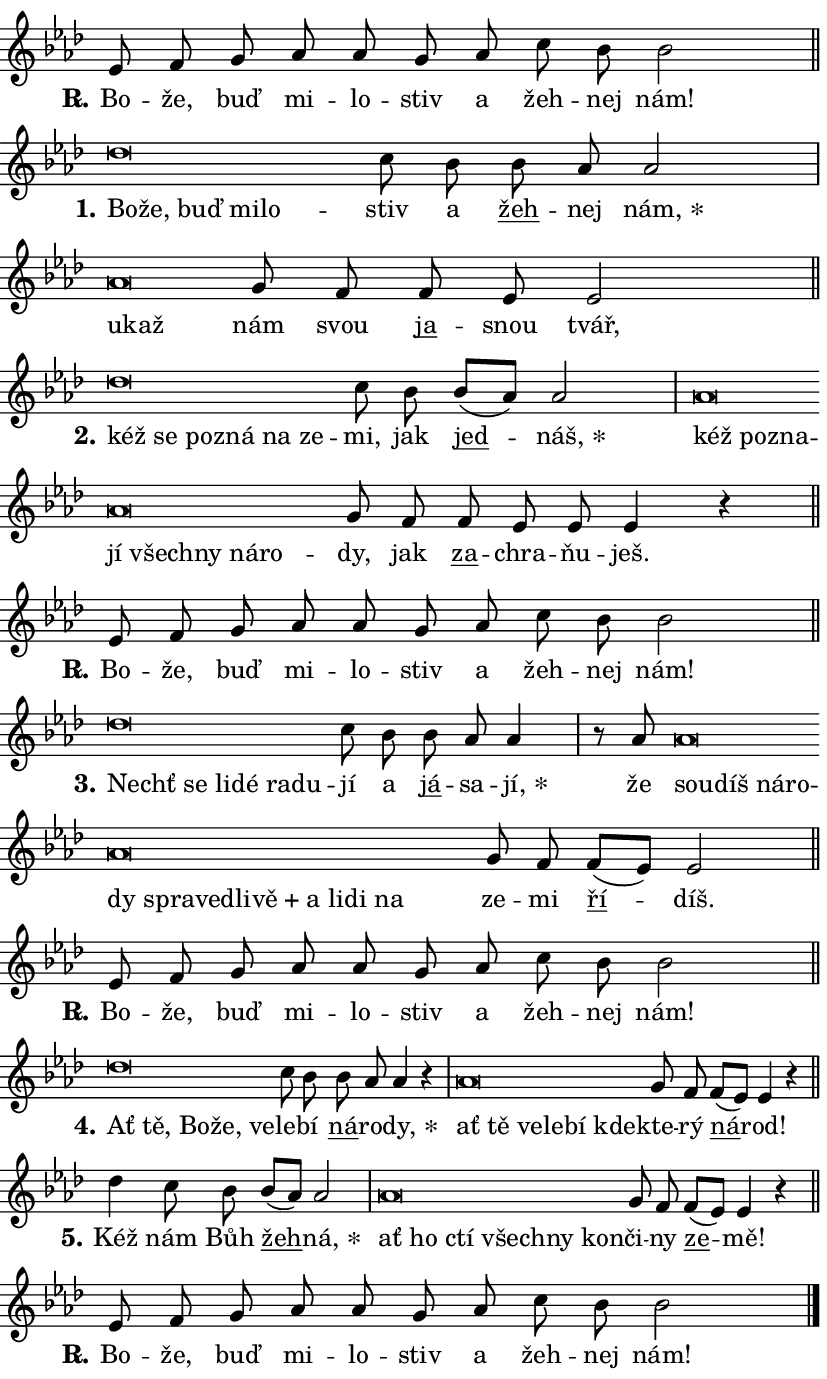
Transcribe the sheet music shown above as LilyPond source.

\version "2.24.0"
\header { tagline = "" }
\paper {
  indent = 0\cm
  top-margin = 0\cm
  right-margin = 0.13\cm % to fit lyric hyphens
  bottom-margin = 0\cm
  left-margin = 0\cm
  paper-width = 14\cm
  page-breaking = #ly:one-page-breaking
  system-system-spacing.basic-distance = #11
  score-system-spacing.basic-distance = #11
  ragged-last = ##f
}


%% Author: Thomas Morley
%% https://lists.gnu.org/archive/html/lilypond-user/2020-05/msg00002.html
#(define (line-position grob)
"Returns position of @var[grob} in current system:
   @code{'start}, if at first time-step
   @code{'end}, if at last time-step
   @code{'middle} otherwise
"
  (let* ((col (ly:item-get-column grob))
         (ln (ly:grob-object col 'left-neighbor))
         (rn (ly:grob-object col 'right-neighbor))
         (col-to-check-left (if (ly:grob? ln) ln col))
         (col-to-check-right (if (ly:grob? rn) rn col))
         (break-dir-left
           (and
             (ly:grob-property col-to-check-left 'non-musical #f)
             (ly:item-break-dir col-to-check-left)))
         (break-dir-right
           (and
             (ly:grob-property col-to-check-right 'non-musical #f)
             (ly:item-break-dir col-to-check-right))))
        (cond ((eqv? 1 break-dir-left) 'start)
              ((eqv? -1 break-dir-right) 'end)
              (else 'middle))))

#(define (tranparent-at-line-position vctor)
  (lambda (grob)
  "Relying on @code{line-position} select the relevant enry from @var{vctor}.
Used to determine transparency,"
    (case (line-position grob)
      ((end) (not (vector-ref vctor 0)))
      ((middle) (not (vector-ref vctor 1)))
      ((start) (not (vector-ref vctor 2))))))

noteHeadBreakVisibility =
#(define-music-function (break-visibility)(vector?)
"Makes @code{NoteHead}s transparent relying on @var{break-visibility}"
#{
  \override NoteHead.transparent =
    #(tranparent-at-line-position break-visibility)
#})

#(define delete-ledgers-for-transparent-note-heads
  (lambda (grob)
    "Reads whether a @code{NoteHead} is transparent.
If so this @code{NoteHead} is removed from @code{'note-heads} from
@var{grob}, which is supposed to be @code{LedgerLineSpanner}.
As a result ledgers are not printed for this @code{NoteHead}"
    (let* ((nhds-array (ly:grob-object grob 'note-heads))
           (nhds-list
             (if (ly:grob-array? nhds-array)
                 (ly:grob-array->list nhds-array)
                 '()))
           ;; Relies on the transparent-property being done before
           ;; Staff.LedgerLineSpanner.after-line-breaking is executed.
           ;; This is fragile ...
           (to-keep
             (remove
               (lambda (nhd)
                 (ly:grob-property nhd 'transparent #f))
               nhds-list)))
      ;; TODO find a better method to iterate over grob-arrays, similiar
      ;; to filter/remove etc for lists
      ;; For now rebuilt from scratch
      (set! (ly:grob-object grob 'note-heads)  '())
      (for-each
        (lambda (nhd)
          (ly:pointer-group-interface::add-grob grob 'note-heads nhd))
        to-keep))))

squashNotes = {
  \override NoteHead.X-extent = #'(-0.2 . 0.2)
  \override NoteHead.Y-extent = #'(-0.75 . 0)
  \override NoteHead.stencil =
    #(lambda (grob)
       (let ((pos (ly:grob-property grob 'staff-position)))
         (begin
           (if (< pos -7) (display "ERROR: Lower brevis then expected\n") (display ""))
           (if (<= pos -6) ly:text-interface::print ly:note-head::print))))
}
unSquashNotes = {
  \revert NoteHead.X-extent
  \revert NoteHead.Y-extent
  \revert NoteHead.stencil
}

hideNotes = \noteHeadBreakVisibility #begin-of-line-visible
unHideNotes = \noteHeadBreakVisibility #all-visible

% work-around for resetting accidentals
% https://lilypond.org/doc/v2.23/Documentation/notation/displaying-rhythms#unmetered-music
cadenzaMeasure = {
  \cadenzaOff
  \partial 1024 s1024
  \cadenzaOn
}

#(define-markup-command (accent layout props text) (markup?)
  "Underline accented syllable"
  (interpret-markup layout props
    #{\markup \override #'(offset . 4.3) \underline { #text }#}))

responsum = \markup \concat {
  "R" \hspace #-1.05 \path #0.1 #'((moveto 0 0.07) (lineto 0.9 0.8)) \hspace #0.05 "."
}

spaceSize = #0.6828661417322834 % exact space size for TeX Gyre Schola

\layout {
  \context {
    \Staff
    \remove "Time_signature_engraver"
    \override LedgerLineSpanner.after-line-breaking = #delete-ledgers-for-transparent-note-heads
  }
  \context {
    \Lyrics {
      \override LyricSpace.minimum-distance = \spaceSize
      \override LyricText.font-name = #"TeX Gyre Schola"
      \override LyricText.font-size = 1
      \override StanzaNumber.font-name = #"TeX Gyre Schola Bold"
      \override StanzaNumber.font-size = 1
    }
  }
  \context {
    \Score 
    \override NoteHead.text =
      #(lambda (grob) 
        (let ((pos (ly:grob-property grob 'staff-position)))
          #{\markup {
            \combine
              \halign #-0.55 \raise #(if (= pos -6) 0 0.5) \override #'(thickness . 2) \draw-line #'(3.2 . 0)
              \musicglyph "noteheads.sM1"
          }#}))
  }
}

% magnetic-lyrics.ily
%
%   written by
%     Jean Abou Samra <jean@abou-samra.fr>
%     Werner Lemberg <wl@gnu.org>
%
%   adapted by
%     Jiri Hon <jiri.hon@gmail.com>
%
% Version 2022-Apr-15

% https://www.mail-archive.com/lilypond-user@gnu.org/msg149350.html

#(define (Left_hyphen_pointer_engraver context)
   "Collect syllable-hyphen-syllable occurrences in lyrics and store
them in properties.  This engraver only looks to the left.  For
example, if the lyrics input is @code{foo -- bar}, it does the
following.

@itemize @bullet
@item
Set the @code{text} property of the @code{LyricHyphen} grob between
@q{foo} and @q{bar} to @code{foo}.

@item
Set the @code{left-hyphen} property of the @code{LyricText} grob with
text @q{foo} to the @code{LyricHyphen} grob between @q{foo} and
@q{bar}.
@end itemize

Use this auxiliary engraver in combination with the
@code{lyric-@/text::@/apply-@/magnetic-@/offset!} hook."
   (let ((hyphen #f)
         (text #f))
     (make-engraver
      (acknowledgers
       ((lyric-syllable-interface engraver grob source-engraver)
        (set! text grob)))
      (end-acknowledgers
       ((lyric-hyphen-interface engraver grob source-engraver)
        ;(when (not (grob::has-interface grob 'lyric-space-interface))
          (set! hyphen grob)));)
      ((stop-translation-timestep engraver)
       (when (and text hyphen)
         (ly:grob-set-object! text 'left-hyphen hyphen))
       (set! text #f)
       (set! hyphen #f)))))

#(define (lyric-text::apply-magnetic-offset! grob)
   "If the space between two syllables is less than the value in
property @code{LyricText@/.details@/.squash-threshold}, move the right
syllable to the left so that it gets concatenated with the left
syllable.

Use this function as a hook for
@code{LyricText@/.after-@/line-@/breaking} if the
@code{Left_@/hyphen_@/pointer_@/engraver} is active."
   (let ((hyphen (ly:grob-object grob 'left-hyphen #f)))
     (when hyphen
       (let ((left-text (ly:spanner-bound hyphen LEFT)))
         (when (grob::has-interface left-text 'lyric-syllable-interface)
           (let* ((common (ly:grob-common-refpoint grob left-text X))
                  (this-x-ext (ly:grob-extent grob common X))
                  (left-x-ext
                   (begin
                     ;; Trigger magnetism for left-text.
                     (ly:grob-property left-text 'after-line-breaking)
                     (ly:grob-extent left-text common X)))
                  ;; `delta` is the gap width between two syllables.
                  (delta (- (interval-start this-x-ext)
                            (interval-end left-x-ext)))
                  (details (ly:grob-property grob 'details))
                  (threshold (assoc-get 'squash-threshold details 0.2)))
             (when (< delta threshold)
               (let* (;; We have to manipulate the input text so that
                      ;; ligatures crossing syllable boundaries are not
                      ;; disabled.  For languages based on the Latin
                      ;; script this is essentially a beautification.
                      ;; However, for non-Western scripts it can be a
                      ;; necessity.
                      (lt (ly:grob-property left-text 'text))
                      (rt (ly:grob-property grob 'text))
                      (is-space (grob::has-interface hyphen 'lyric-space-interface))
                      (space (if is-space " " ""))
                      (extra-delta (if is-space spaceSize 0))
                      ;; Append new syllable.
                      (ltrt-space (if (and (string? lt) (string? rt))
                                (string-append lt space rt)
                                (make-concat-markup (list lt space rt))))
                      ;; Right-align `ltrt` to the right side.
                      (ltrt-space-markup (grob-interpret-markup
                               grob
                               (make-translate-markup
                                (cons (interval-length this-x-ext) 0)
                                (make-right-align-markup ltrt-space)))))
                 (begin
                   ;; Don't print `left-text`.
                   (ly:grob-set-property! left-text 'stencil #f)
                   ;; Set text and stencil (which holds all collected
                   ;; syllables so far) and shift it to the left.
                   (ly:grob-set-property! grob 'text ltrt-space)
                   (ly:grob-set-property! grob 'stencil ltrt-space-markup)
                   (ly:grob-translate-axis! grob (- (- delta extra-delta)) X))))))))))


#(define (lyric-hyphen::displace-bounds-first grob)
   ;; Make very sure this callback isn't triggered too early.
   (let ((left (ly:spanner-bound grob LEFT))
         (right (ly:spanner-bound grob RIGHT)))
     (ly:grob-property left 'after-line-breaking)
     (ly:grob-property right 'after-line-breaking)
     (ly:lyric-hyphen::print grob)))

squashThreshold = #0.4

\layout {
  \context {
    \Lyrics
    \consists #Left_hyphen_pointer_engraver
    \override LyricText.after-line-breaking =
      #lyric-text::apply-magnetic-offset!
    \override LyricHyphen.stencil = #lyric-hyphen::displace-bounds-first
    \override LyricText.details.squash-threshold = \squashThreshold
    \override LyricHyphen.minimum-distance = 0
    \override LyricHyphen.minimum-length = \squashThreshold
  }
}

squashText = \override LyricText.details.squash-threshold = 9999
unSquashText = \override LyricText.details.squash-threshold = \squashThreshold

leftText = \override LyricText.self-alignment-X = #LEFT
unLeftText = \revert LyricText.self-alignment-X

starOffset = #(lambda (grob) 
                (let ((x_offset (ly:self-alignment-interface::aligned-on-x-parent grob)))
                  (if (= x_offset 0) 0 (+ x_offset 1.2))))

star = #(define-music-function (syllable)(string?)
"Append star separator at the end of a syllable"
#{
  \once \override LyricText.X-offset = #starOffset
  \lyricmode { \markup {
    #syllable
    \override #'((font-name . "TeX Gyre Schola Bold")) \hspace #0.2 \lower #0.65 \larger "*"
  } }
#})

starAccent = #(define-music-function (syllable)(string?)
"Append star separator at the end of a syllable and make accent"
#{
  \once \override LyricText.X-offset = #starOffset
  \lyricmode { \markup {
    \accent #syllable
    \override #'((font-name . "TeX Gyre Schola Bold")) \hspace #0.2 \lower #0.65 \larger "*"
  } }
#})

breath = #(define-music-function (syllable)(string?)
"Append breathing indicator at the end of a syllable"
#{
  \lyricmode { \markup { #syllable "+" } }
#})

optionalBreath = #(define-music-function (syllable)(string?)
"Append optional breathing indicator at the end of a syllable"
#{
  \lyricmode { \markup { #syllable "(+)" } }
#})


\score {
    <<
        \new Voice = "melody" { \cadenzaOn \key as \major \relative { es'8 f g as as g as \bar "" c bes bes2 \cadenzaMeasure \bar "||" \break } }
        \new Lyrics \lyricsto "melody" { \lyricmode { \set stanza = \responsum
Bo -- že, buď mi -- lo -- stiv a žeh -- nej nám! } }
    >>
    \layout {}
}

\score {
    <<
        \new Voice = "melody" { \cadenzaOn \key as \major \relative { \squashNotes des''\breve*1/16 \hideNotes \breve*1/16 \bar "" \breve*1/16 \bar "" \breve*1/16 \breve*1/16 \bar "" \unHideNotes \unSquashNotes c8 bes \bar "" bes as as2 \cadenzaMeasure \bar "|" \squashNotes as\breve*1/16 \hideNotes \breve*1/16 \bar "" \unHideNotes \unSquashNotes g8 f \bar "" f es es2 \cadenzaMeasure \bar "||" \break } }
        \new Lyrics \lyricsto "melody" { \lyricmode { \set stanza = "1."
\leftText Bo -- \squashText že, buď mi -- lo -- \unLeftText \unSquashText stiv a \markup \accent žeh -- nej \star nám, \leftText u -- \squashText kaž \unLeftText \unSquashText nám svou \markup \accent ja -- snou tvář, } }
    >>
    \layout {}
}

\score {
    <<
        \new Voice = "melody" { \cadenzaOn \key as \major \relative { \squashNotes des''\breve*1/16 \hideNotes \breve*1/16 \bar "" \breve*1/16 \bar "" \breve*1/16 \bar "" \breve*1/16 \breve*1/16 \bar "" \unHideNotes \unSquashNotes c8 bes \bar "" bes[( as)] as2 \cadenzaMeasure \bar "|" \squashNotes as\breve*1/16 \hideNotes \breve*1/16 \bar "" \breve*1/16 \bar "" \breve*1/16 \bar "" \breve*1/16 \bar "" \breve*1/16 \bar "" \breve*1/16 \breve*1/16 \bar "" \unHideNotes \unSquashNotes g8 f \bar "" f es es es4 r \cadenzaMeasure \bar "||" \break } }
        \new Lyrics \lyricsto "melody" { \lyricmode { \set stanza = "2."
\leftText kéž \squashText se po -- zná na ze -- \unLeftText \unSquashText mi, jak \markup \accent jed -- \star náš, \leftText kéž \squashText po -- zna -- jí všech -- ny ná -- ro -- \unLeftText \unSquashText dy, jak \markup \accent za -- chra -- ňu -- ješ. } }
    >>
    \layout {}
}

\score {
    <<
        \new Voice = "melody" { \cadenzaOn \key as \major \relative { es'8 f g as as g as \bar "" c bes bes2 \cadenzaMeasure \bar "||" \break } }
        \new Lyrics \lyricsto "melody" { \lyricmode { \set stanza = \responsum
Bo -- že, buď mi -- lo -- stiv a žeh -- nej nám! } }
    >>
    \layout {}
}

\score {
    <<
        \new Voice = "melody" { \cadenzaOn \key as \major \relative { \squashNotes des''\breve*1/16 \hideNotes \breve*1/16 \bar "" \breve*1/16 \bar "" \breve*1/16 \bar "" \breve*1/16 \breve*1/16 \bar "" \unHideNotes \unSquashNotes c8 bes \bar "" bes as as4 \cadenzaMeasure \bar "|" r8 as \squashNotes as\breve*1/16 \hideNotes \breve*1/16 \bar "" \breve*1/16 \bar "" \breve*1/16 \bar "" \breve*1/16 \bar "" \breve*1/16 \bar "" \breve*1/16 \bar "" \breve*1/16 \bar "" \breve*1/16 \bar "" \breve*1/16 \bar "" \breve*1/16 \bar "" \breve*1/16 \breve*1/16 \bar "" \unHideNotes \unSquashNotes g8 f \bar "" f[( es)] es2 \cadenzaMeasure \bar "||" \break } }
        \new Lyrics \lyricsto "melody" { \lyricmode { \set stanza = "3."
\leftText Nechť \squashText se li -- dé ra -- du -- \unLeftText \unSquashText jí a \markup \accent já -- sa -- \star jí, že \leftText sou -- \squashText díš ná -- ro -- dy spra -- ve -- dli -- \breath "vě" a li -- di na \unLeftText \unSquashText ze -- mi \markup \accent ří -- díš. } }
    >>
    \layout {}
}

\score {
    <<
        \new Voice = "melody" { \cadenzaOn \key as \major \relative { es'8 f g as as g as \bar "" c bes bes2 \cadenzaMeasure \bar "||" \break } }
        \new Lyrics \lyricsto "melody" { \lyricmode { \set stanza = \responsum
Bo -- že, buď mi -- lo -- stiv a žeh -- nej nám! } }
    >>
    \layout {}
}

\score {
    <<
        \new Voice = "melody" { \cadenzaOn \key as \major \relative { \squashNotes des''\breve*1/16 \hideNotes \breve*1/16 \bar "" \breve*1/16 \bar "" \breve*1/16 \breve*1/16 \bar "" \unHideNotes \unSquashNotes c8 bes \bar "" bes as as4 r \cadenzaMeasure \bar "|" \squashNotes as\breve*1/16 \hideNotes \breve*1/16 \bar "" \breve*1/16 \bar "" \breve*1/16 \bar "" \breve*1/16 \breve*1/16 \bar "" \unHideNotes \unSquashNotes g8 f \bar "" f[( es)] es4 r \cadenzaMeasure \bar "||" \break } }
        \new Lyrics \lyricsto "melody" { \lyricmode { \set stanza = "4."
\leftText Ať \squashText tě, Bo -- že, ve -- \unLeftText \unSquashText le -- bí \markup \accent ná -- ro -- \star dy, \leftText ať \squashText tě ve -- le -- bí kde -- \unLeftText \unSquashText kte -- rý \markup \accent ná -- rod! } }
    >>
    \layout {}
}

\score {
    <<
        \new Voice = "melody" { \cadenzaOn \key as \major \relative { des''4 c8 bes \bar "" bes[( as)] as2 \cadenzaMeasure \bar "|" \squashNotes as\breve*1/16 \hideNotes \breve*1/16 \bar "" \breve*1/16 \bar "" \breve*1/16 \bar "" \breve*1/16 \breve*1/16 \bar "" \unHideNotes \unSquashNotes g8 f \bar "" f[( es)] es4 r \cadenzaMeasure \bar "||" \break } }
        \new Lyrics \lyricsto "melody" { \lyricmode { \set stanza = "5."
Kéž nám Bůh \markup \accent žeh -- \star ná, \leftText ať \squashText ho ctí všech -- ny kon -- \unLeftText \unSquashText či -- ny \markup \accent ze -- mě! } }
    >>
    \layout {}
}

\score {
    <<
        \new Voice = "melody" { \cadenzaOn \key as \major \relative { es'8 f g as as g as \bar "" c bes bes2 \cadenzaMeasure \bar "||" \break } \bar "|." }
        \new Lyrics \lyricsto "melody" { \lyricmode { \set stanza = \responsum
Bo -- že, buď mi -- lo -- stiv a žeh -- nej nám! } }
    >>
    \layout {}
}
